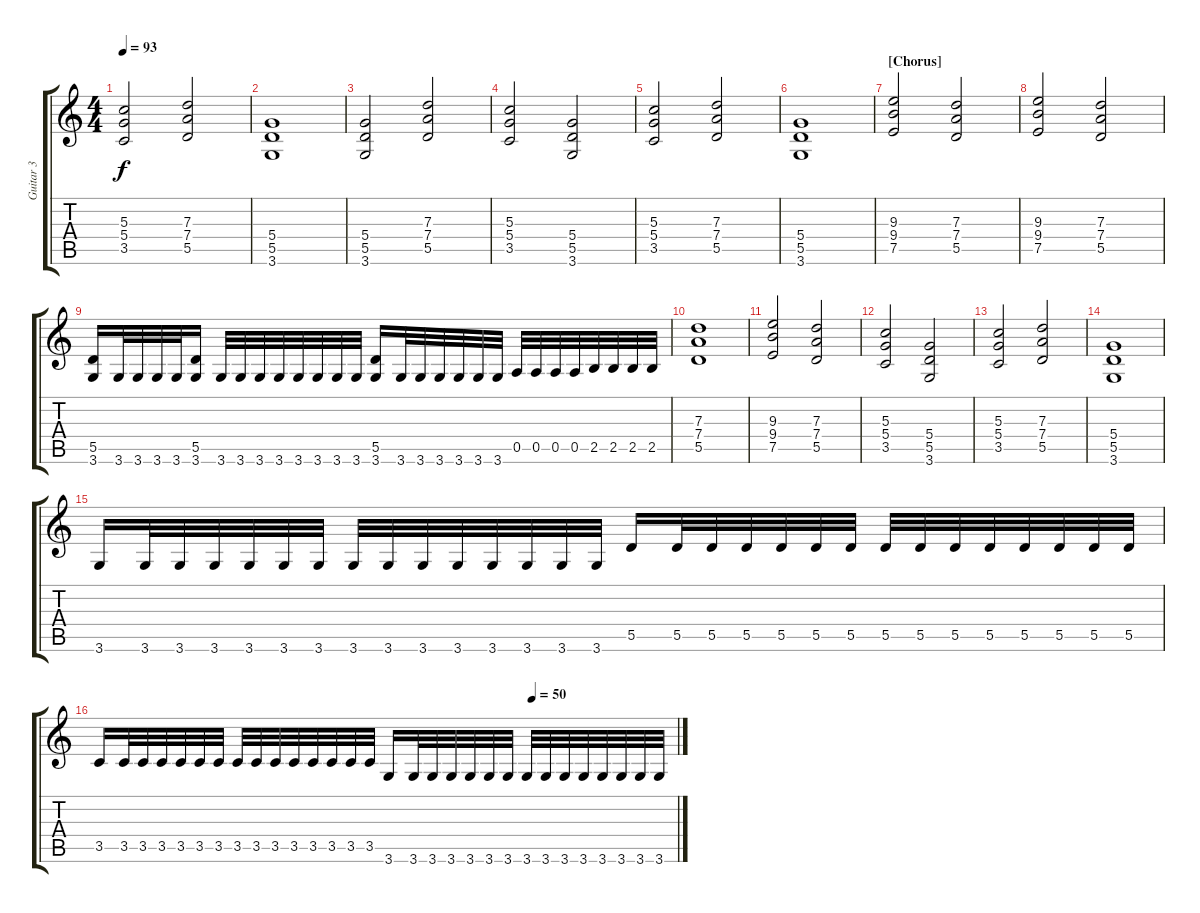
\track ("Guitar 3" "Guitar 3") {instrument distortionguitar}
\staff {score tabs}
\tuning (E4 B3 G3 D3 A2 E2) {hide}
\ts (4 4)
\tempo 93
\clef g2
\ks c
(5.3 5.4 3.5).2{dy f} (7.3 7.4 5.5).2 |
(5.4 5.5 3.6).1 |
(5.4 5.5 3.6).2 (7.3 7.4 5.5).2 |
(5.3 5.4 3.5).2 (5.4 5.5 3.6).2 |
(5.3 5.4 3.5).2 (7.3 7.4 5.5).2 |
(5.4 5.5 3.6).1 |
\section ("" "[Chorus]")
(9.3 9.4 7.5).2 (7.3 7.4 5.5).2 |
(9.3 9.4 7.5).2 (7.3 7.4 5.5).2 |
(5.5 3.6).16 3.6.32 3.6.32 3.6.32 3.6.32 (5.5 3.6).16 3.6.32 3.6.32 3.6.32 3.6.32 3.6.32 3.6.32 3.6.32 3.6.32 (5.5 3.6).16 3.6.32 3.6.32 3.6.32 3.6.32 3.6.32 3.6.32 0.5.32 0.5.32 0.5.32 0.5.32 2.5.32 2.5.32 2.5.32 2.5.32 |
(7.3 7.4 5.5).1 |
(9.3 9.4 7.5).2 (7.3 7.4 5.5).2 |
(5.3 5.4 3.5).2 (5.4 5.5 3.6).2 |
(5.3 5.4 3.5).2 (7.3 7.4 5.5).2 |
(5.4 5.5 3.6).1 |
3.6.16 3.6.32 3.6.32 3.6.32 3.6.32 3.6.32 3.6.32 3.6.32 3.6.32 3.6.32 3.6.32 3.6.32 3.6.32 3.6.32 3.6.32 5.5.16 5.5.32 5.5.32 5.5.32 5.5.32 5.5.32 5.5.32 5.5.32 5.5.32 5.5.32 5.5.32 5.5.32 5.5.32 5.5.32 5.5.32 |
\tempo (50 0.75)
3.5.16 3.5.32 3.5.32 3.5.32 3.5.32 3.5.32 3.5.32 3.5.32 3.5.32 3.5.32 3.5.32 3.5.32 3.5.32 3.5.32 3.5.32 3.6.16 3.6.32 3.6.32 3.6.32 3.6.32 3.6.32 3.6.32 3.6.32 3.6.32 3.6.32 3.6.32 3.6.32 3.6.32 3.6.32 3.6.32
